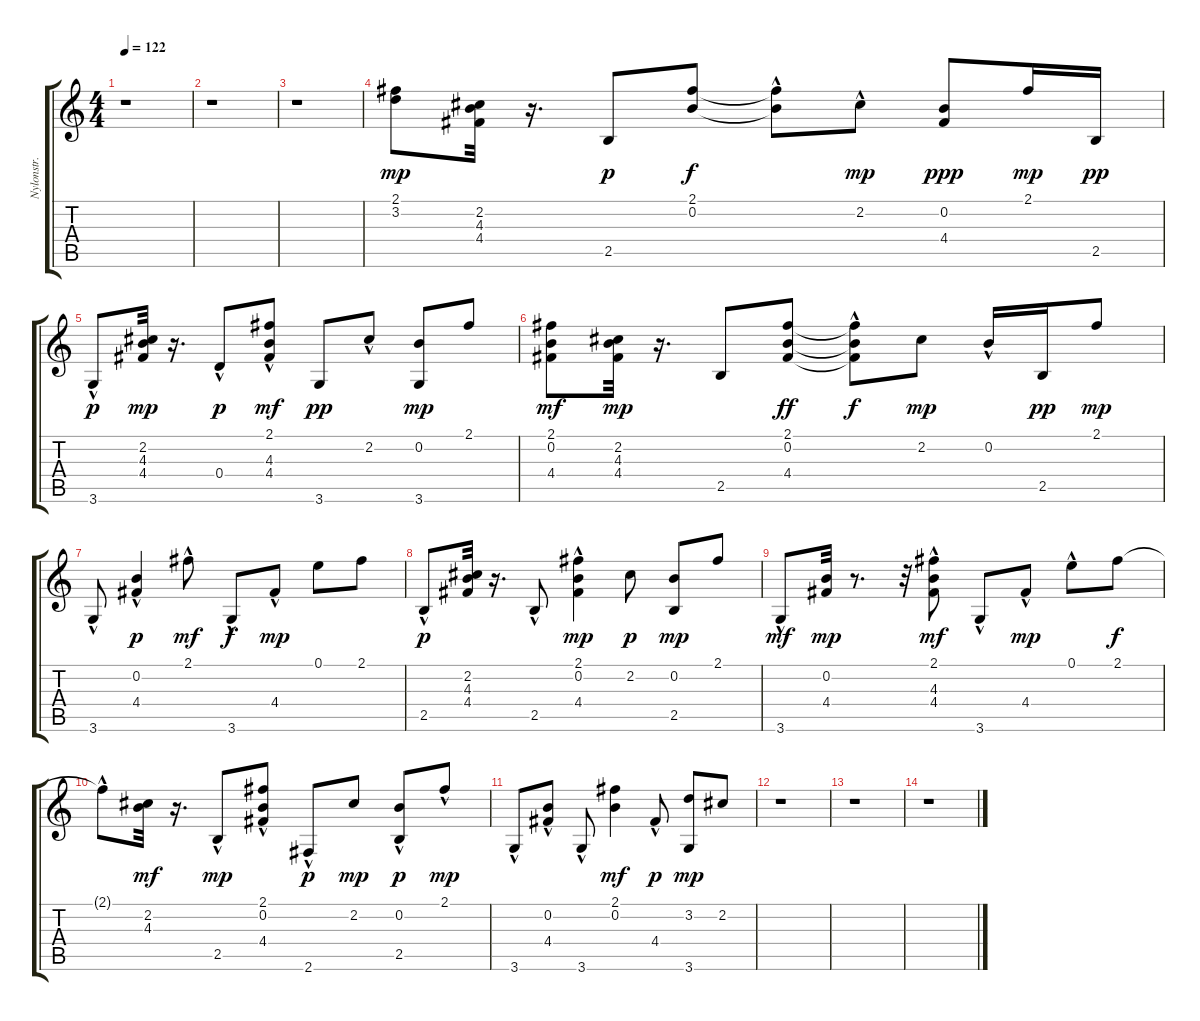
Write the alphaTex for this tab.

\track (" Nylonstr. Gt.*merged" " Nylonstr.") {instrument acousticguitarsteel}
\staff {score tabs}
\tuning (E4 B3 G3 D3 A2 E2) {hide}
\ts (4 4)
\tempo 122
\clef g2
\ks c
r.1{dy mp} |
r.1 |
r.1 |
(2.1 3.2).8 (2.2 4.3 4.4).32 r.16{d} 2.5.8{dy p} (2.1 0.2).8{dy f} (2.1{t} 0.2{hac t}).8 2.2{hac}.8{dy mp} (0.2 4.4).8{dy ppp} 2.1.16{dy mp} 2.5.16{dy pp} |
3.6{hac}.8{dy p} (2.2 4.3 4.4).32{dy mp} r.16{d} 0.4{hac}.8{dy p} (2.1{hac} 4.3 4.4).8{dy mf} 3.6.8{dy pp} 2.2{hac}.8 (0.2 3.6).8{dy mp} 2.1.8 |
(2.1 0.2 4.4).8{dy mf} (2.2 4.3 4.4).32{dy mp} r.16{d} 2.5.8 (2.1 0.2 4.4).8{dy ff} (2.1{t} 0.2{t} 4.4{hac t}).8{dy f} 2.2.8{dy mp} 0.2{hac}.16 2.5.16{dy pp} 2.1.8{dy mp} |
3.6{hac}.8 (0.2{hac} 4.4{hac}).4{dy p} 2.1{hac}.8{dy mf} 3.6{hac}.8{dy f} 4.4{hac}.8{dy mp} 0.1.8 2.1.8 |
2.5{hac}.8{dy p} (2.2 4.3 4.4).32 r.16{d} 2.5{hac}.8 (2.1{hac} 0.2 4.4).4{dy mp} 2.2.8{dy p} (0.2 2.5).8{dy mp} 2.1.8 |
3.6{hac}.8{dy mf} (0.2 4.4).32{dy mp} r.8{d} r.32 (2.1{hac} 4.3 4.4{hac}).8{dy mf} 3.6{hac}.8 4.4{hac}.8{dy mp} 0.1{hac}.8 2.1.8{dy f} |
2.1{hac t}.8 (2.2 4.3).32{dy mf} r.16{d} 2.5{hac}.8{dy mp} (2.1{hac} 0.2 4.4).8 2.6{hac}.8{dy p} 2.2.8{dy mp} (0.2{hac} 2.5).8{dy p} 2.1{hac}.8{dy mp} |
3.6{hac}.8 (0.2{hac} 4.4).8 3.6{hac}.8 (2.1 0.2).4{dy mf} 4.4{hac}.8{dy p} (3.2 3.6).8{dy mp} 2.2.8 |
r.1 |
r.1 |
r.1
